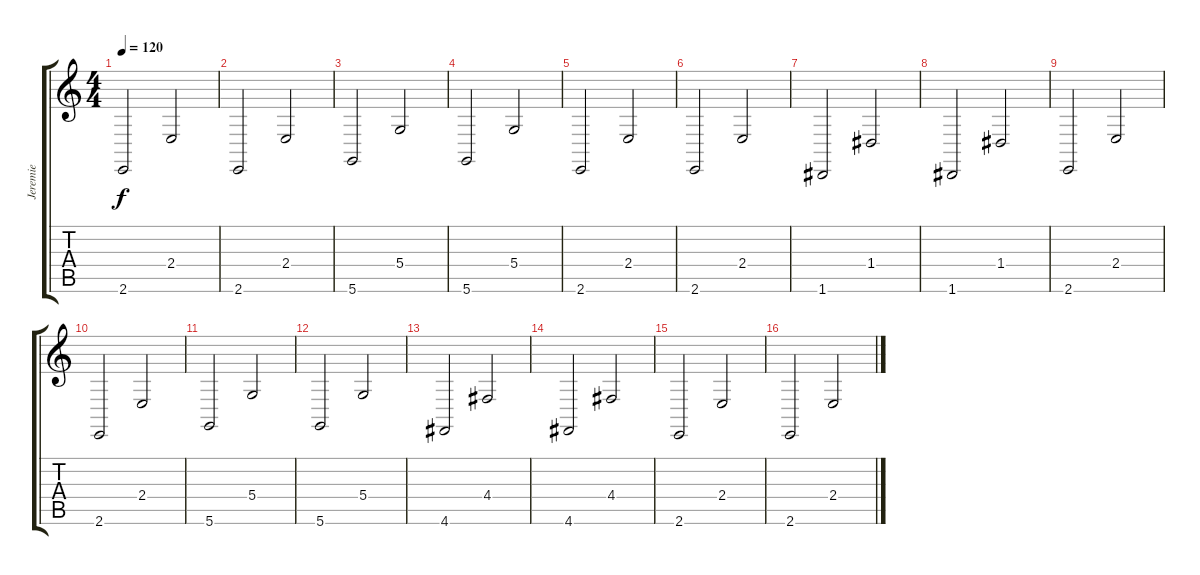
\track ("Jeremie" "Jeremie") {instrument pad4choir}
\staff {score tabs}
\tuning (E4 B3 G3 D3 A2 D2) {hide}
\ts (4 4)
\tempo 120
\clef g2
\ks c
2.6.2{dy f instrument pad4choir} 2.4.2 |
2.6.2 2.4.2 |
5.6.2 5.4.2 |
5.6.2 5.4.2 |
2.6.2 2.4.2 |
2.6.2 2.4.2 |
1.6.2 1.4.2 |
1.6.2 1.4.2 |
2.6.2 2.4.2 |
2.6.2 2.4.2 |
5.6.2 5.4.2 |
5.6.2 5.4.2 |
4.6.2 4.4.2 |
4.6.2 4.4.2 |
2.6.2 2.4.2 |
2.6.2 2.4.2
